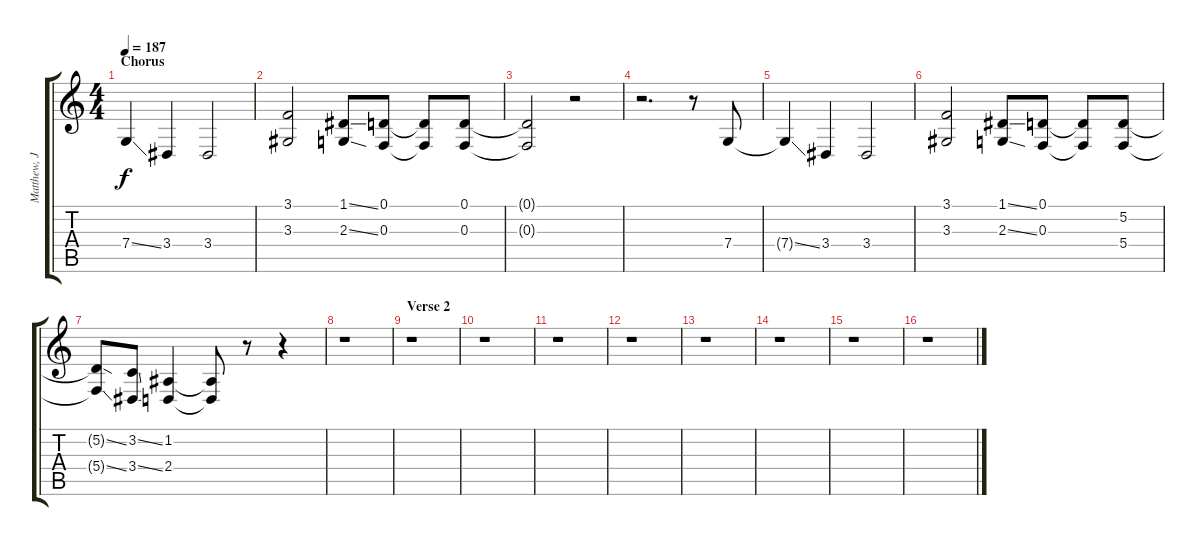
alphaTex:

\track ("Matthew, Jason - Backing Vocals" "Matthew, J") {instrument oboe}
\staff {score tabs}
\tuning (D4 A3 F3 C3 G2 C2) {hide}
\ts (4 4)
\section ("" "Chorus")
\tempo 187
\clef g2
\ks c
7.4{ss t}.4{dy f} 3.4.4 3.4.2 |
(3.1 3.3).2 (1.1{ss} 2.3{ss}).8 (0.1 0.3).8 (0.1{t} 0.3{t}).8 (0.1 0.3).8 |
(0.1{t} 0.3{t}).2 r.2 |
r.2{d} r.8 7.4.8 |
7.4{ss t}.4 3.4.4 3.4.2 |
(3.1 3.3).2 (1.1{ss} 2.3{ss}).8 (0.1 0.3).8 (0.1{t} 0.3{t}).8 (5.2 5.4).8 |
(5.2{ss t} 5.4{ss t}).8 (3.2{ss} 3.4{ss}).8 (1.2 2.4).4 (1.2{t} 2.4{t}).8 r.8 r.4 |
r.1 |
\section ("" "Verse 2")
r.1 |
r.1 |
r.1 |
r.1 |
r.1 |
r.1 |
r.1 |
r.1
